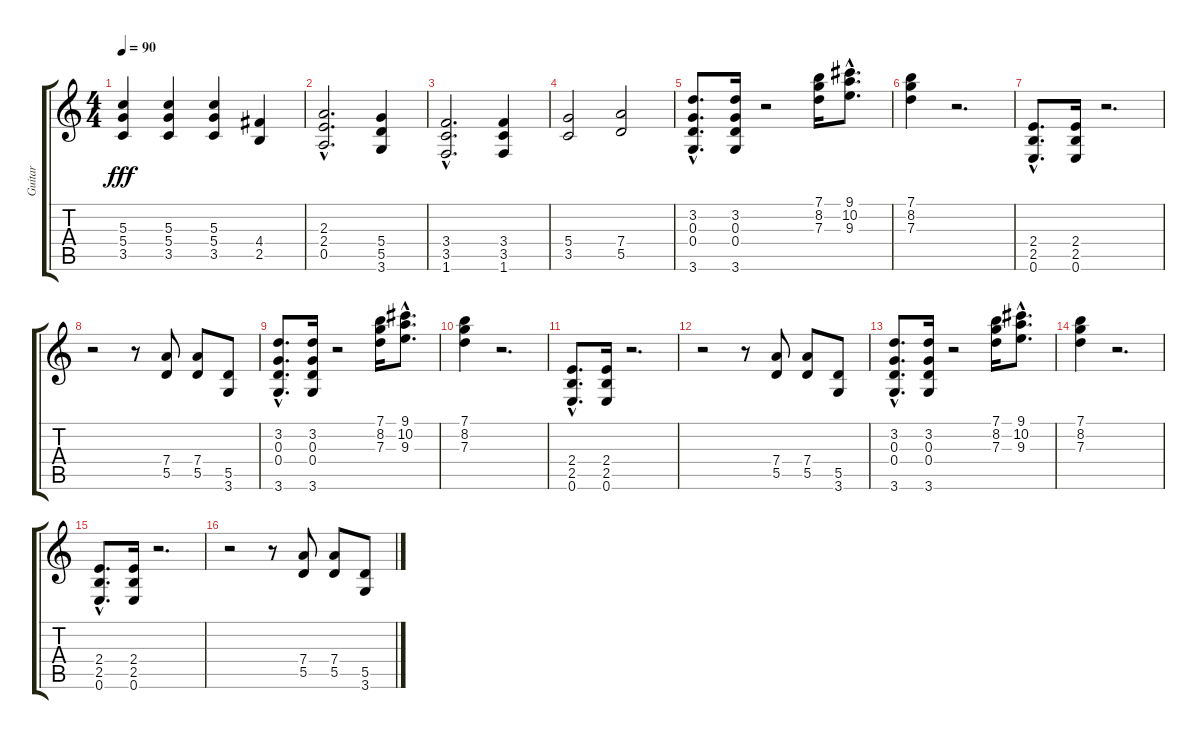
\track ("Guitar" "Guitar") {instrument distortionguitar}
\staff {score tabs}
\tuning (E4 B3 G3 D3 A2 E2) {hide}
\ts (4 4)
\tempo 90
\clef g2
\ks c
(5.3 5.4 3.5).4{dy fff} (5.3 5.4 3.5).4 (5.3 5.4 3.5).4 (4.4 2.5).4 |
(2.3{hac} 2.4{hac} 0.5{hac}).2{d} (5.4 5.5 3.6).4 |
(3.4{hac} 3.5{hac} 1.6{hac}).2{d} (3.4 3.5 1.6).4 |
(5.4 3.5).2 (7.4 5.5).2 |
(3.2{hac} 0.3{hac} 0.4{hac} 3.6{hac}).8{d} (3.2 0.3 0.4 3.6).16 r.2 (7.1 8.2 7.3).16 (9.1{hac} 10.2{hac} 9.3{hac}).8{d} |
(7.1 8.2 7.3).4 r.2{d} |
(2.4{hac} 2.5{hac} 0.6{hac}).8{d} (2.4 2.5 0.6).16 r.2{d} |
r.2 r.8 (7.4 5.5).8 (7.4 5.5).8 (5.5 3.6).8 |
(3.2{hac} 0.3{hac} 0.4{hac} 3.6{hac}).8{d} (3.2 0.3 0.4 3.6).16 r.2 (7.1 8.2 7.3).16 (9.1{hac} 10.2{hac} 9.3{hac}).8{d} |
(7.1 8.2 7.3).4 r.2{d} |
(2.4{hac} 2.5{hac} 0.6{hac}).8{d} (2.4 2.5 0.6).16 r.2{d} |
r.2 r.8 (7.4 5.5).8 (7.4 5.5).8 (5.5 3.6).8 |
(3.2{hac} 0.3{hac} 0.4{hac} 3.6{hac}).8{d} (3.2 0.3 0.4 3.6).16 r.2 (7.1 8.2 7.3).16 (9.1{hac} 10.2{hac} 9.3{hac}).8{d} |
(7.1 8.2 7.3).4 r.2{d} |
(2.4{hac} 2.5{hac} 0.6{hac}).8{d} (2.4 2.5 0.6).16 r.2{d} |
r.2 r.8 (7.4 5.5).8 (7.4 5.5).8 (5.5 3.6).8
